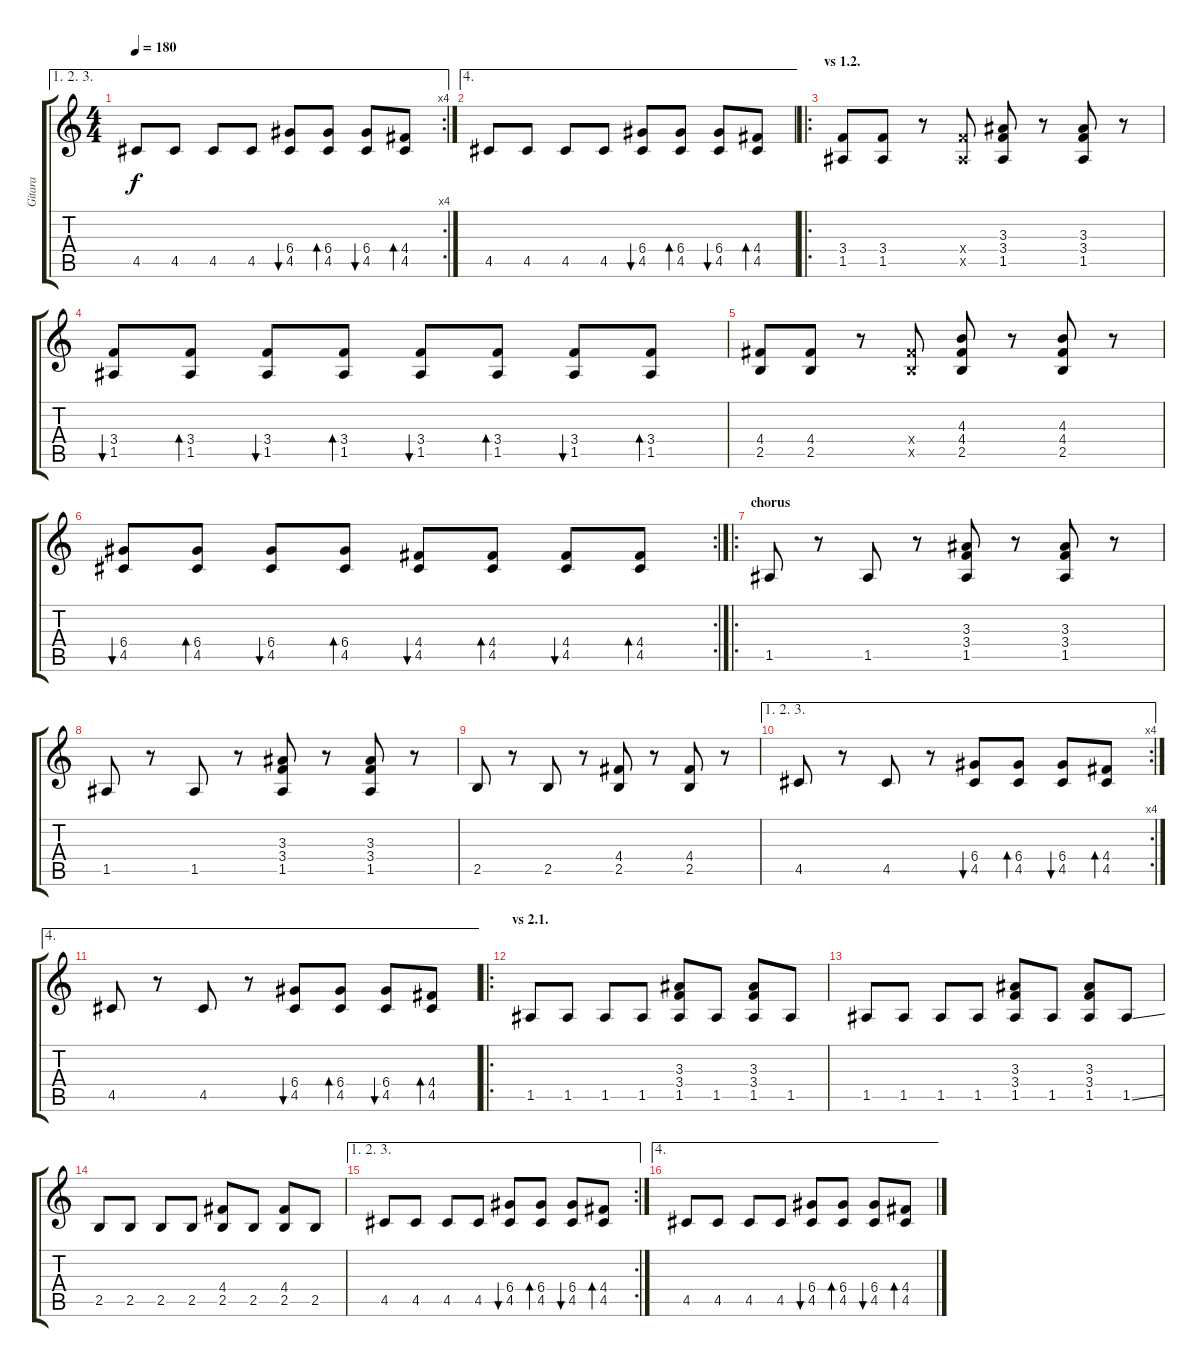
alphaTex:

\track ("Gitara" "Gitara") {instrument distortionguitar}
\staff {score tabs}
\tuning (E4 B3 G3 D3 A2 E2) {hide}
\ae (1 2 3)
\rc 4
\ts (4 4)
\tempo 180
\clef g2
\ks c
4.5.8{dy f} 4.5.8 4.5.8 4.5.8 (6.4 4.5).8{bu 240} (6.4 4.5).8{bd 240} (6.4 4.5).8{bu 240} (4.4 4.5).8{bd 240} |
\ae 4
4.5.8 4.5.8 4.5.8 4.5.8 (6.4 4.5).8{bu 240} (6.4 4.5).8{bd 240} (6.4 4.5).8{bu 240} (4.4 4.5).8{bd 240} |
\ro
\section ("" "vs 1.2.")
(3.4 1.5).8 (3.4 1.5).8 r.8 (3.4{x} 1.5{x}).8 (3.3 3.4 1.5).8 r.8 (3.3 3.4 1.5).8 r.8 |
(3.4 1.5).8{bu 480} (3.4 1.5).8{bd 480} (3.4 1.5).8{bu 480} (3.4 1.5).8{bd 480} (3.4 1.5).8{bu 480} (3.4 1.5).8{bd 480} (3.4 1.5).8{bu 480} (3.4 1.5).8{bd 480} |
(4.4 2.5).8 (4.4 2.5).8 r.8 (4.4{x} 2.5{x}).8 (4.3 4.4 2.5).8 r.8 (4.3 4.4 2.5).8 r.8 |
\rc 2
(6.4 4.5).8{bu 480} (6.4 4.5).8{bd 480} (6.4 4.5).8{bu 480} (6.4 4.5).8{bd 480} (4.4 4.5).8{bu 480} (4.4 4.5).8{bd 480} (4.4 4.5).8{bu 480} (4.4 4.5).8{bd 480} |
\ro
\section ("" "chorus")
1.5.8 r.8 1.5.8 r.8 (3.3 3.4 1.5).8 r.8 (3.3 3.4 1.5).8 r.8 |
1.5.8 r.8 1.5.8 r.8 (3.3 3.4 1.5).8 r.8 (3.3 3.4 1.5).8 r.8 |
2.5.8 r.8 2.5.8 r.8 (4.4 2.5).8 r.8 (4.4 2.5).8 r.8 |
\ae (1 2 3)
\rc 4
4.5.8 r.8 4.5.8 r.8 (6.4 4.5).8{bu 240} (6.4 4.5).8{bd 240} (6.4 4.5).8{bu 240} (4.4 4.5).8{bd 240} |
\ae 4
4.5.8 r.8 4.5.8 r.8 (6.4 4.5).8{bu 240} (6.4 4.5).8{bd 240} (6.4 4.5).8{bu 240} (4.4 4.5).8{bd 240} |
\ro
\section ("" "vs 2.1.")
1.5.8 1.5.8 1.5.8 1.5.8 (3.3 3.4 1.5).8 1.5.8 (3.3 3.4 1.5).8 1.5.8 |
1.5.8 1.5.8 1.5.8 1.5.8 (3.3 3.4 1.5).8 1.5.8 (3.3 3.4 1.5).8 1.5{ss}.8 |
2.5.8 2.5.8 2.5.8 2.5.8 (4.4 2.5).8 2.5.8 (4.4 2.5).8 2.5.8 |
\ae (1 2 3)
\rc 2
4.5.8 4.5.8 4.5.8 4.5.8 (6.4 4.5).8{bu 240} (6.4 4.5).8{bd 240} (6.4 4.5).8{bu 240} (4.4 4.5).8{bd 240} |
\ae 4
4.5.8 4.5.8 4.5.8 4.5.8 (6.4 4.5).8{bu 240} (6.4 4.5).8{bd 240} (6.4 4.5).8{bu 240} (4.4 4.5).8{bd 240}
